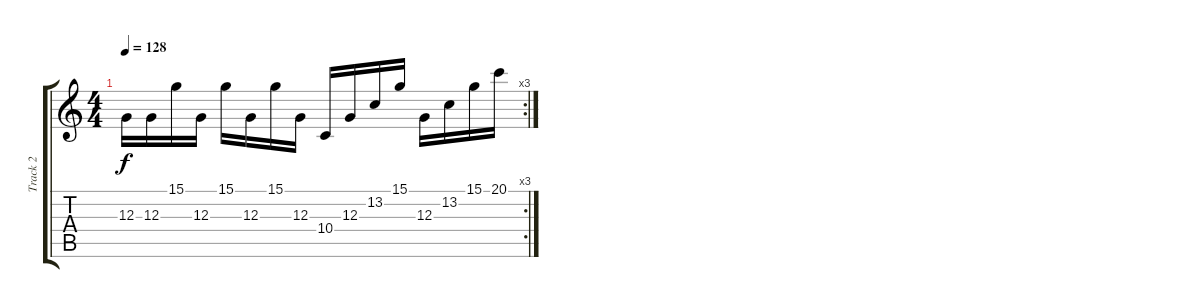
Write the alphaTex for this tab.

\track ("Track 2" "Track 2") {instrument lead5charang}
\staff {score tabs}
\tuning (E4 B3 G3 D3 A2 E2) {hide}
\rc 3
\ts (4 4)
\tempo 128
\clef g2
\ks c
12.3.16{dy f} 12.3.16 15.1.16 12.3.16 15.1.16 12.3.16 15.1.16 12.3.16 10.4.16 12.3.16 13.2.16 15.1.16 12.3.16 13.2.16 15.1.16 20.1.16
